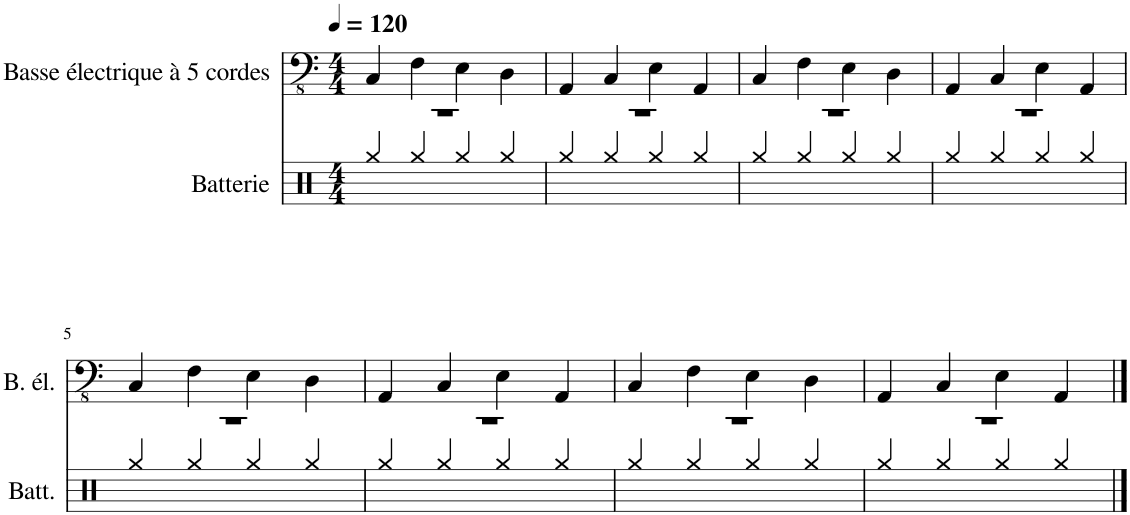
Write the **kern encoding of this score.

**kern	**kern
*part2	*part1
*staff2	*staff1
*I"Batterie	*I"Basse électrique à 5 cordes
*I'Batt.	*I'B. él.
*clefX	*clefFv4
*k[]	*k[]
*M4/4	*M4/4
*MM120	*MM120
=1	=1
*^	*
1r	4Rgg/	4CC/
.	4Rgg/	4FF\
.	4Rgg/	4EE\
.	4Rgg/	4DD\
=2	=2	=2
1r	4Rgg/	4AAA/
.	4Rgg/	4CC/
.	4Rgg/	4EE\
.	4Rgg/	4AAA/
=3	=3	=3
1r	4Rgg/	4CC/
.	4Rgg/	4FF\
.	4Rgg/	4EE\
.	4Rgg/	4DD\
=4	=4	=4
1r	4Rgg/	4AAA/
.	4Rgg/	4CC/
.	4Rgg/	4EE\
.	4Rgg/	4AAA/
!!LO:LB:g=z
=5	=5	=5
1r	4Rgg/	4CC/
.	4Rgg/	4FF\
.	4Rgg/	4EE\
.	4Rgg/	4DD\
=6	=6	=6
1r	4Rgg/	4AAA/
.	4Rgg/	4CC/
.	4Rgg/	4EE\
.	4Rgg/	4AAA/
=7	=7	=7
1r	4Rgg/	4CC/
.	4Rgg/	4FF\
.	4Rgg/	4EE\
.	4Rgg/	4DD\
=8	=8	=8
1r	4Rgg/	4AAA/
.	4Rgg/	4CC/
.	4Rgg/	4EE\
.	4Rgg/	4AAA/
*v	*v	*
==	==
*-	*-
